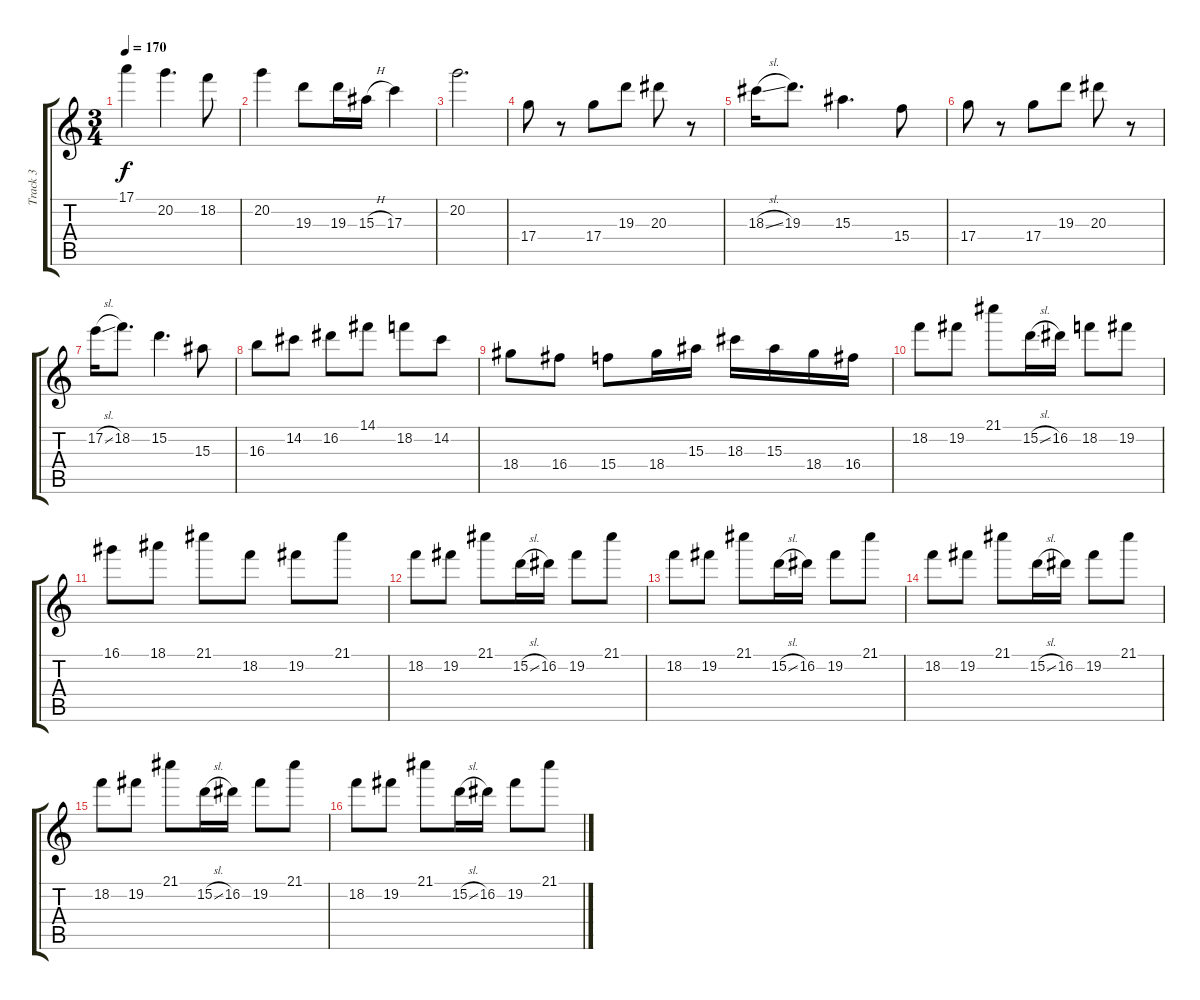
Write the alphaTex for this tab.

\track ("Track 3" "Track 3") {instrument electricguitarmuted}
\staff {score tabs}
\tuning (E4 B3 G3 D3 A2 E2) {hide}
\ts (3 4)
\tempo 170
\clef g2
\ks c
17.1.4{dy f} 20.2.4{d} 18.2.8 |
20.2.4 19.3.8 19.3.16 15.3{h}.16 17.3.4 |
20.2.2{d} |
17.4.8 r.8 17.4.8 19.3.8 20.3.8 r.8 |
18.3{sl}.16 19.3.8{d} 15.3.4{d} 15.4.8 |
17.4.8 r.8 17.4.8 19.3.8 20.3.8 r.8 |
17.2{sl}.16 18.2.8{d} 15.2.4{d} 15.3.8 |
16.3.8 14.2.8 16.2.8 14.1.8 18.2.8 14.2.8 |
18.4.8 16.4.8 15.4.8 18.4.16 15.3.16 18.3.16 15.3.16 18.4.16 16.4.16 |
18.2.8 19.2.8 21.1.8 15.2{sl}.16 16.2.16 18.2.8 19.2.8 |
16.1.8 18.1.8 21.1.8 18.2.8 19.2.8 21.1.8 |
18.2.8 19.2.8 21.1.8 15.2{sl}.16 16.2.16 19.2.8 21.1.8 |
18.2.8 19.2.8 21.1.8 15.2{sl}.16 16.2.16 19.2.8 21.1.8 |
18.2.8 19.2.8 21.1.8 15.2{sl}.16 16.2.16 19.2.8 21.1.8 |
18.2.8 19.2.8 21.1.8 15.2{sl}.16 16.2.16 19.2.8 21.1.8 |
18.2.8 19.2.8 21.1.8 15.2{sl}.16 16.2.16 19.2.8 21.1.8
